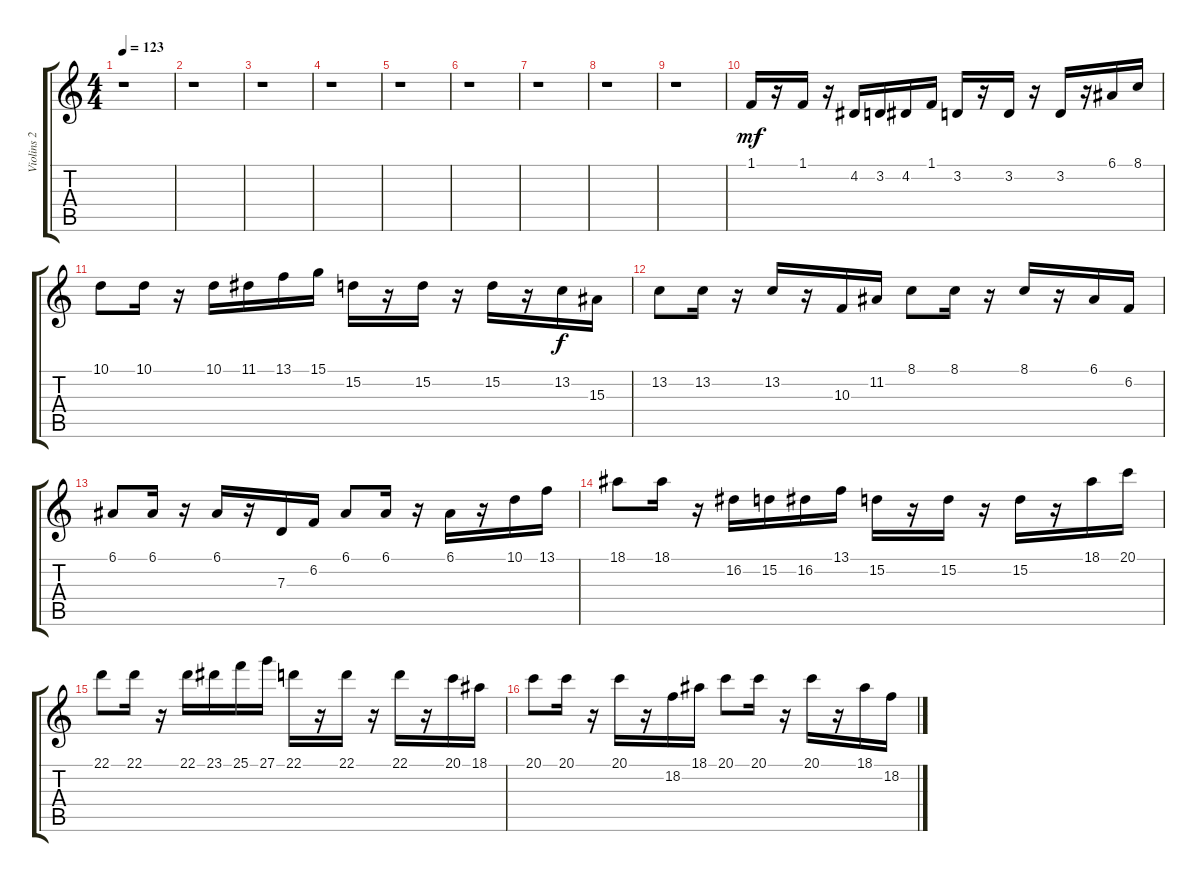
\track ("Violins 2" "Violins 2") {instrument stringensemble1}
\staff {score tabs}
\tuning (E4 B3 G3 D3 A2 E2) {hide}
\ts (4 4)
\tempo 123
\clef g2
\ks c
r.1{dy pp} |
r.1 |
r.1 |
r.1 |
r.1 |
r.1 |
r.1 |
r.1 |
r.1 |
1.1.16{dy mf} r.16 1.1.16 r.16 4.2.16 3.2.16 4.2.16 1.1.16 3.2.16 r.16 3.2.16 r.16 3.2.16 r.16 6.1.16 8.1.16 |
10.1.8 10.1.16 r.16 10.1.16 11.1.16 13.1.16 15.1.16 15.2.16 r.16 15.2.16 r.16 15.2.16 r.16 13.2.16{dy f} 15.3.16 |
13.2.8 13.2.16 r.16 13.2.16 r.16 10.3.16 11.2.16 8.1.8 8.1.16 r.16 8.1.16 r.16 6.1.16 6.2.16 |
6.1.8 6.1.16 r.16 6.1.16 r.16 7.3.16 6.2.16 6.1.8 6.1.16 r.16 6.1.16 r.16 10.1.16 13.1.16 |
18.1.8 18.1.16 r.16 16.2.16 15.2.16 16.2.16 13.1.16 15.2.16 r.16 15.2.16 r.16 15.2.16 r.16 18.1.16 20.1.16 |
22.1.8 22.1.16 r.16 22.1.16 23.1.16 25.1.16 27.1.16 22.1.16 r.16 22.1.16 r.16 22.1.16 r.16 20.1.16 18.1.16 |
20.1.8 20.1.16 r.16 20.1.16 r.16 18.2.16 18.1.16 20.1.8 20.1.16 r.16 20.1.16 r.16 18.1.16 18.2.16
